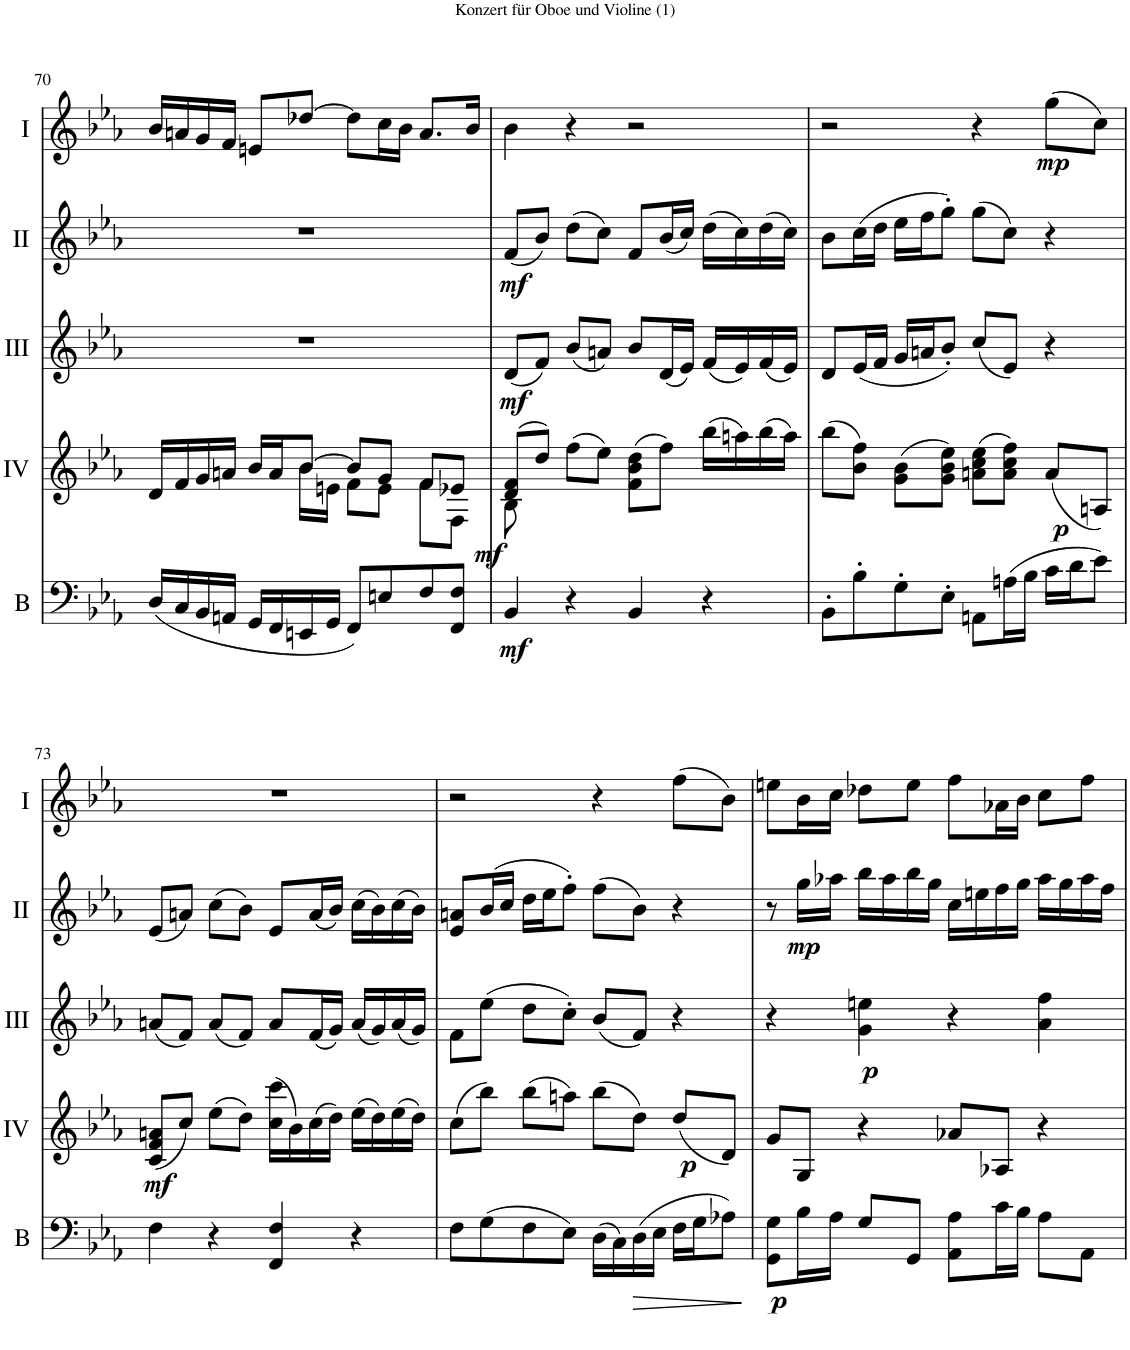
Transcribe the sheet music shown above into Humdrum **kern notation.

**kern	**dynam	**kern	**dynam	**kern	**dynam	**kern	**dynam	**kern	**dynam
*part5	*part5	*part4	*part4	*part3	*part3	*part2	*part2	*part1	*part1
*staff5	*staff5	*staff4	*staff4	*staff3	*staff3	*staff2	*staff2	*staff1	*staff1
*I"Basson	*	*I"Acc. 1	*	*I"Acc. 3	*	*I"Acc. 2	*	*I"Acc. 1	*
*I'B	*	*	*	*	*	*	*	*	*
!!LO:PB:g=z
*clefF4	*	*clefG2	*	*clefG2	*	*clefG2	*	*clefG2	*
*Trd7c12	*	*Trd7c12	*	*	*	*	*	*	*
*k[b-e-a-]	*	*k[b-e-a-]	*	*k[b-e-a-]	*	*k[b-e-a-]	*	*k[b-e-a-]	*
*M4/4	*	*M4/4	*	*M4/4	*	*M4/4	*	*M4/4	*
*met(c)	*	*met(c)	*	*met(c)	*	*met(c)	*	*met(c)	*
=70	=70	=70	=70	=70	=70	=70	=70	=70	=70
*	*	*^	*	*	*	*	*	*	*
(16D/LL	.	16d/LL	4.ryy	.	1r	.	1r	.	16b-/LL	.
16C/	.	16f/	.	.	.	.	.	.	16an/	.
16BB-/	.	16g/	.	.	.	.	.	.	16g/	.
16AAn/JJ	.	16an/JJ	.	.	.	.	.	.	16f/JJ	.
16GG/LL	.	16b-/LL	.	.	.	.	.	.	8en/L	.
16FF/	.	16a/J	.	.	.	.	.	.	.	.
16EEn/	.	[8b-/J	16b-\LL	.	.	.	.	.	[8dd-X/J	.
16GG/JJ	.	.	16en\JJ	.	.	.	.	.	.	.
8FF/L)	.	8b-/L]	8f\L	.	.	.	.	.	8dd-\L]	.
8En/	.	8g/J	8e\J	.	.	.	.	.	16cc\L	.
.	.	.	.	.	.	.	.	.	16b-\JJ	.
8F/	.	8f/L	8f\L	.	.	.	.	.	8.a/L	.
8FF/ 8F/J	.	8e-X/J	8F\J	.	.	.	.	.	.	.
.	.	.	.	.	.	.	.	.	16b-/Jk	.
=71	=71	=71	=71	=71	=71	=71	=71	=71	=71	=71
!	!LO:DY:b	!	!	!LO:DY:b	!	!LO:DY:b	!	!LO:DY:b	!	!
4BB-/	mf	(8d/ 8f/L	8B-\	mf	(8d/L	mf	(8f/L	mf	4b-\	.
.	.	8dd/J)	2..ryy	.	8f/J)	.	8b-/J)	.	.	.
4r	.	(8ff\L	.	.	(8b-/L	.	(8dd\L	.	4r	.
.	.	8ee-\J)	.	.	8an/J)	.	8cc\J)	.	.	.
4BB-/	.	(8f\ 8b-\ 8dd\L	.	.	8b-/L	.	8f/L	.	2r	.
.	.	8ff\J)	.	.	(16d/L	.	(16b-/L	.	.	.
.	.	.	.	.	16e-/JJ)	.	16cc/JJ)	.	.	.
4r	.	(16bb-\LL	.	.	(16f/LL	.	(16dd\LL	.	.	.
.	.	16aan\)	.	.	16e-/)	.	16cc\)	.	.	.
.	.	(16bb-\	.	.	(16f/	.	(16dd\	.	.	.
.	.	16aa\JJ)	.	.	16e-/JJ)	.	16cc\JJ)	.	.	.
*	*	*v	*v	*	*	*	*	*	*	*
=72	=72	=72	=72	=72	=72	=72	=72	=72	=72
8BB-'\L	.	(8bb-\L	.	8d/L	.	8b-\L	.	2r	.
8B-'\	.	8b-\ 8ff\J)	.	(16e-/L	.	(16cc\L	.	.	.
.	.	.	.	16f/JJ	.	16dd\JJ	.	.	.
8G'\	.	(8g\ 8b-\L	.	16g/LL	.	16ee-\LL	.	.	.
.	.	.	.	16an/J	.	16ff\J	.	.	.
8E-'\J	.	8g\ 8b-\ 8ee-\J)	.	8b-'/J)	.	8gg'\J)	.	.	.
8AAn\L	.	(8an\ 8cc\ 8ee-\L	.	(8cc/L	.	(8gg\L	.	4r	.
(16An\L	.	8a\ 8cc\ 8ff\J)	.	8e-/J)	.	8cc\J)	.	.	.
16B-\JJ	.	.	.	.	.	.	.	.	.
!	!	!	!LO:DY:b	!	!	!	!	!	!LO:DY:b
16c\LL	.	(8a/L	p	4r	.	4r	.	(8gg\L	mp
16d\J	.	.	.	.	.	.	.	.	.
8e-\J)	.	8An/J)	.	.	.	.	.	8cc\J)	.
!!LO:LB:g=z
=73	=73	=73	=73	=73	=73	=73	=73	=73	=73
!	!	!	!LO:DY:b	!	!	!	!	!	!
4F\	.	(8c/ 8f/ 8an/L	mf	(8an/L	.	(8e-/L	.	1r	.
.	.	8cc/J)	.	8f/J)	.	8an/J)	.	.	.
4r	.	(8ee-\L	.	(8a/L	.	(8cc\L	.	.	.
.	.	8dd\J)	.	8f/J)	.	8b-\J)	.	.	.
4FF/ 4F/	.	(16cc\ 16ccc\LL	.	8a/L	.	8e-/L	.	.	.
.	.	16b-\)	.	.	.	.	.	.	.
.	.	(16cc\	.	(16f/L	.	(16a/L	.	.	.
.	.	16dd\JJ)	.	16g/JJ)	.	16b-/JJ)	.	.	.
4r	.	(16ee-\LL	.	(16a/LL	.	(16cc\LL	.	.	.
.	.	16dd\)	.	16g/)	.	16b-\)	.	.	.
.	.	(16ee-\	.	(16a/	.	(16cc\	.	.	.
.	.	16dd\JJ)	.	16g/JJ)	.	16b-\JJ)	.	.	.
=74	=74	=74	=74	=74	=74	=74	=74	=74	=74
8F\L	.	(8cc\L	.	8f\L	.	8e-/ 8an/L	.	2r	.
(8G\	.	8bb-\J)	.	(8ee-\J	.	(16b-/L	.	.	.
.	.	.	.	.	.	16cc/JJ	.	.	.
8F\	.	(8bb-\L	.	8dd\L	.	16dd\LL	.	.	.
.	.	.	.	.	.	16ee-\J	.	.	.
8E-\J)	.	8aan\J)	.	8cc'\J)	.	8ff'\J)	.	.	.
(16D\LL	.	(8bb-\L	.	(8b-/L	.	(8ff\L	.	4r	.
16C\)	.	.	.	.	.	.	.	.	.
!	!LO:HP:b	!	!	!	!	!	!	!	!
(16D\	>	8dd\J)	.	8f/J)	.	8b-\J)	.	.	.
16E-\JJ	.	.	.	.	.	.	.	.	.
!	!	!	!LO:DY:b	!	!	!	!	!	!
16F\LL	.	(8dd/L	p	4r	.	4r	.	(8ff\L	.
16G\J	.	.	.	.	.	.	.	.	.
8A-X\J)	.	8d/J)	.	.	.	.	.	8b-\J)	.
.	]	.	.	.	.	.	.	.	.
=75	=75	=75	=75	=75	=75	=75	=75	=75	=75
!	!LO:DY:b	!	!	!	!	!	!	!	!
8GG\ 8G\L	p	8g/L	.	4r	.	8r	.	8een\L	.
!	!	!	!	!	!	!	!LO:DY:b	!	!
16B-\L	.	8G/J	.	.	.	16gg\LL	mp	16b-\L	.
16A-\JJ	.	.	.	.	.	16aa-X\JJ	.	16cc\JJ	.
!	!	!	!	!	!LO:DY:b	!	!	!	!
8G/L	.	4r	.	4g\ 4een\	p	16bb-\LL	.	8dd-X\L	.
.	.	.	.	.	.	16aa-\	.	.	.
8GG/J	.	.	.	.	.	16bb-\	.	8ee\J	.
.	.	.	.	.	.	16gg\JJ	.	.	.
8AA-\ 8A-\L	.	8a-X/L	.	4r	.	16cc\LL	.	8ff\L	.
.	.	.	.	.	.	16een\	.	.	.
16c\L	.	8A-X/J	.	.	.	16ff\	.	16a-X\L	.
16B-\JJ	.	.	.	.	.	16gg\JJ	.	16b-\JJ	.
8A-\L	.	4r	.	4a-\ 4ff\	.	16aa-\LL	.	8cc\L	.
.	.	.	.	.	.	16gg\	.	.	.
8AA-\J	.	.	.	.	.	16aa-\	.	8ff\J	.
.	.	.	.	.	.	16ff\JJ	.	.	.
=	=	=	=	=	=	=	=	=	=
*-	*-	*-	*-	*-	*-	*-	*-	*-	*-
